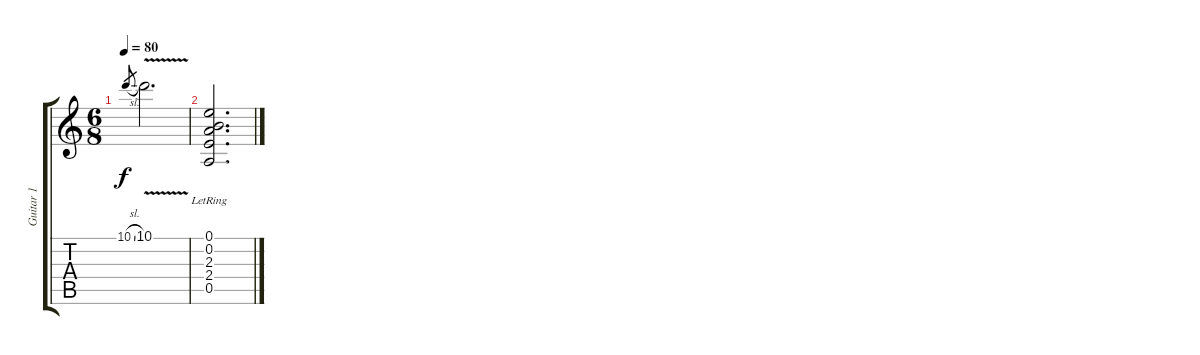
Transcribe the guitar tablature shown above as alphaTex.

\track ("Guitar 1" "Guitar 1") {instrument acousticguitarsteel}
\staff {score tabs}
\tuning (E4 B3 G3 D3 A2 E2) {hide}
\ts (6 8)
\tempo 80
\clef g2
\ks c
10.1{sl}.8{gr dy f} 10.1{v}.2{d} |
(0.1 0.2 2.3 2.4 0.5{lr}).2{d}
